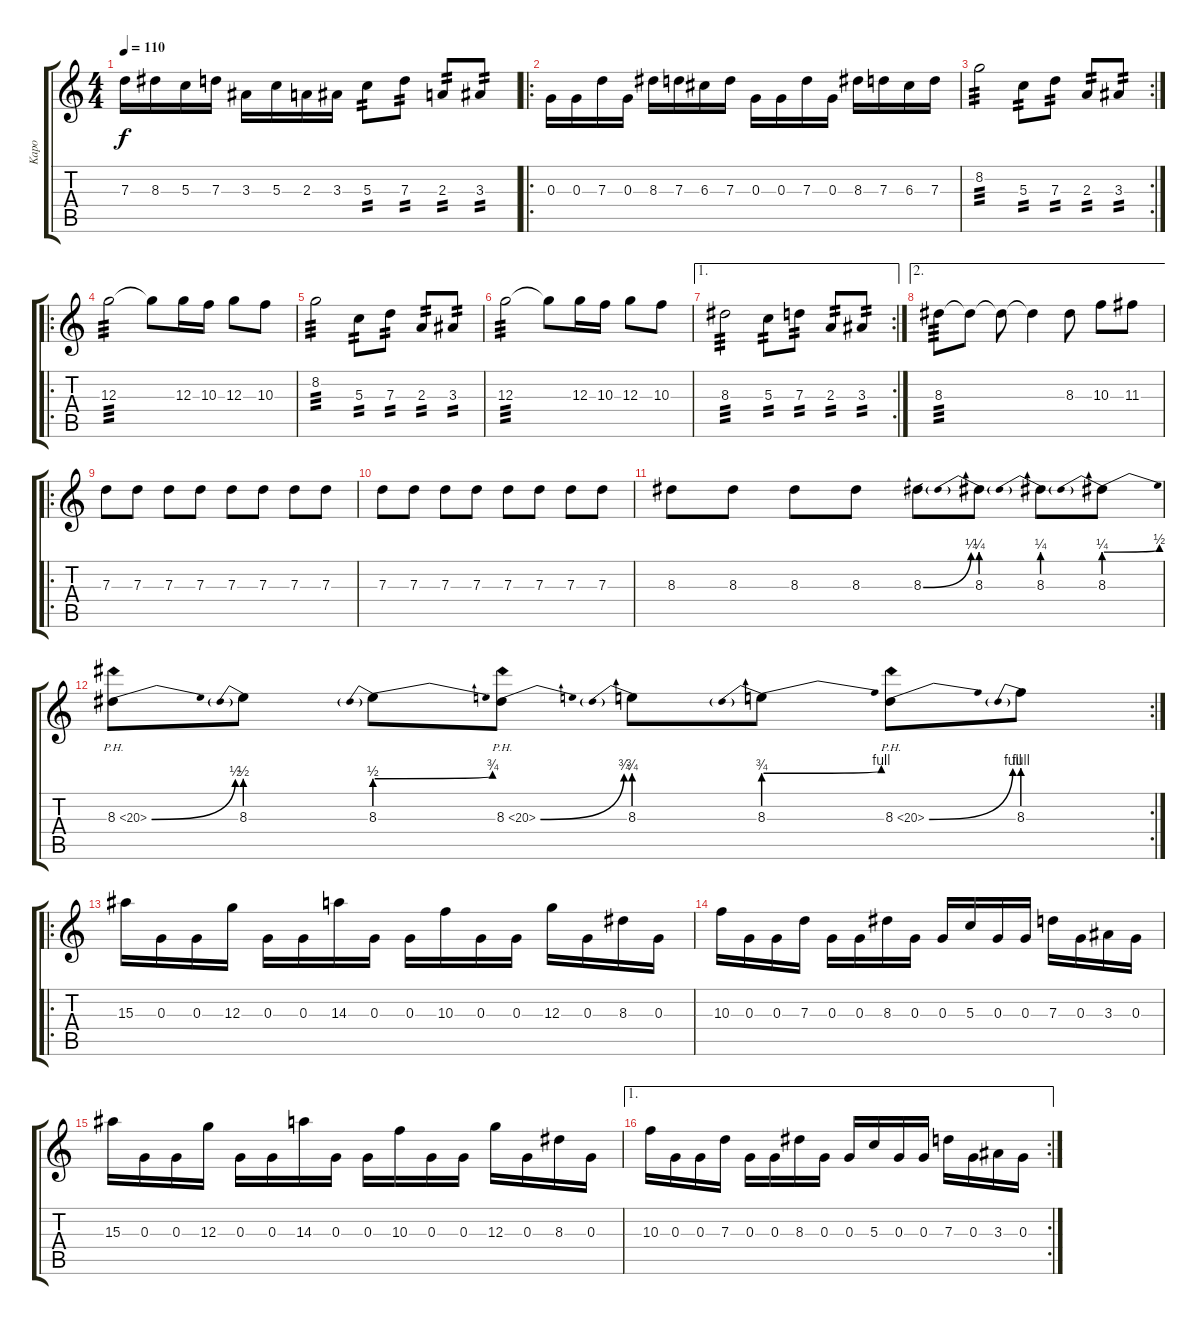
\track ("Kapo" "Kapo") {instrument distortionguitar}
\staff {score tabs}
\tuning (E4 B3 G3 D3 A2 D2) {hide}
\ts (4 4)
\tempo 110
\clef g2
\ks c
7.3.16{dy f} 8.3.16 5.3.16 7.3.16 3.3.16 5.3.16 2.3.16 3.3.16 5.3.8{tp 2} 7.3.8{tp 2} 2.3.8{tp 2} 3.3.8{tp 2} |
\ro
0.3.16 0.3.16 7.3.16 0.3.16 8.3.16 7.3.16 6.3.16 7.3.16 0.3.16 0.3.16 7.3.16 0.3.16 8.3.16 7.3.16 6.3.16 7.3.16 |
\rc 2
8.2.2{tp 3} 5.3.8{tp 2} 7.3.8{tp 2} 2.3.8{tp 2} 3.3.8{tp 2} |
\ro
12.3.2{tp 3} 12.3{t}.8 12.3.16 10.3.16 12.3.8 10.3.8 |
8.2.2{tp 3} 5.3.8{tp 2} 7.3.8{tp 2} 2.3.8{tp 2} 3.3.8{tp 2} |
12.3.2{tp 3} 12.3{t}.8 12.3.16 10.3.16 12.3.8 10.3.8 |
\ae 1
\rc 2
8.3.2{tp 3} 5.3.8{tp 2} 7.3.8{tp 2} 2.3.8{tp 2} 3.3.8{tp 2} |
\ae 2
8.3.8{tp 3} 8.3{t}.8 8.3{t}.8 8.3{t}.4 8.3.8 10.3.8 11.3.8 |
\ro
7.3.8 7.3.8 7.3.8 7.3.8 7.3.8 7.3.8 7.3.8 7.3.8 |
7.3.8 7.3.8 7.3.8 7.3.8 7.3.8 7.3.8 7.3.8 7.3.8 |
8.3.8 8.3.8 8.3.8 8.3.8 8.3{be (bend 0 0 60 1)}.8 8.3{be (prebend 0 1 60 1)}.8 8.3{be (prebend 0 1 60 1)}.8 8.3{be (prebendbend 0 1 60 2)}.8 |
\rc 2
8.3{be (bend 0 0 60 2) ph 12}.8 8.3{be (prebend 0 2 60 2)}.8 8.3{be (prebendbend 0 2 60 3)}.8 8.3{be (bend 0 0 60 3) ph 12}.8 8.3{be (prebend 0 3 60 3)}.8 8.3{be (prebendbend 0 3 60 4)}.8 8.3{be (bend 0 0 60 4) ph 12}.8 8.3{be (prebend 0 4 60 4)}.8 |
\ro
15.3.16 0.3.16 0.3.16 12.3.16 0.3.16 0.3.16 14.3.16 0.3.16 0.3.16 10.3.16 0.3.16 0.3.16 12.3.16 0.3.16 8.3.16 0.3.16 |
10.3.16 0.3.16 0.3.16 7.3.16 0.3.16 0.3.16 8.3.16 0.3.16 0.3.16 5.3.16 0.3.16 0.3.16 7.3.16 0.3.16 3.3.16 0.3.16 |
15.3.16 0.3.16 0.3.16 12.3.16 0.3.16 0.3.16 14.3.16 0.3.16 0.3.16 10.3.16 0.3.16 0.3.16 12.3.16 0.3.16 8.3.16 0.3.16 |
\ae 1
\rc 2
10.3.16 0.3.16 0.3.16 7.3.16 0.3.16 0.3.16 8.3.16 0.3.16 0.3.16 5.3.16 0.3.16 0.3.16 7.3.16 0.3.16 3.3.16 0.3.16
